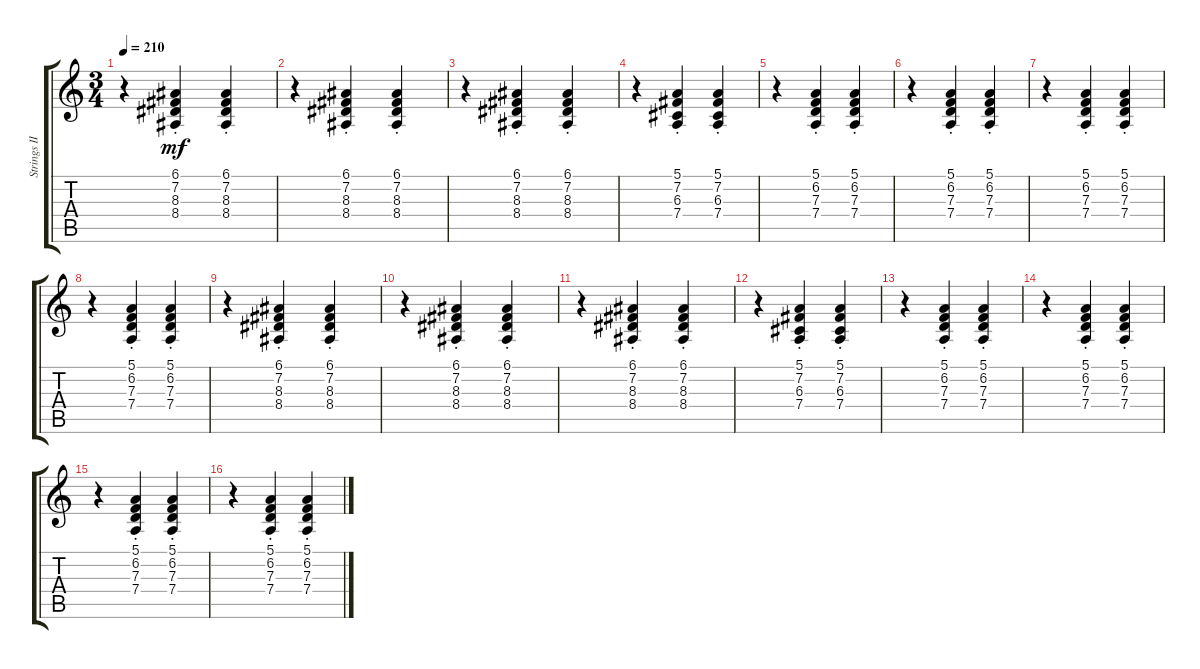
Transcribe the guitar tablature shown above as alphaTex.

\track ("Strings II" "Strings II") {instrument stringensemble1}
\staff {score tabs}
\tuning (E4 B3 G3 D3 A2 E2) {hide}
\ts (3 4)
\tempo 210
\clef g2
\ks c
r.4{dy mf} (6.1{st} 7.2{st} 8.3{st} 8.4{st}).4 (6.1{st} 7.2{st} 8.3{st} 8.4{st}).4 |
r.4 (6.1{st} 7.2{st} 8.3{st} 8.4{st}).4 (6.1{st} 7.2{st} 8.3{st} 8.4{st}).4 |
r.4 (6.1{st} 7.2{st} 8.3{st} 8.4{st}).4 (6.1{st} 7.2{st} 8.3{st} 8.4{st}).4 |
r.4 (5.1{st} 7.2{st} 6.3{st} 7.4{st}).4 (5.1{st} 7.2{st} 6.3{st} 7.4{st}).4 |
r.4 (5.1{st} 6.2{st} 7.3{st} 7.4{st}).4 (5.1{st} 6.2{st} 7.3{st} 7.4{st}).4 |
r.4 (5.1{st} 6.2{st} 7.3{st} 7.4{st}).4 (5.1{st} 6.2{st} 7.3{st} 7.4{st}).4 |
r.4 (5.1{st} 6.2{st} 7.3{st} 7.4{st}).4 (5.1{st} 6.2{st} 7.3{st} 7.4{st}).4 |
r.4 (5.1{st} 6.2{st} 7.3{st} 7.4{st}).4 (5.1{st} 6.2{st} 7.3{st} 7.4{st}).4 |
r.4 (6.1{st} 7.2{st} 8.3{st} 8.4{st}).4 (6.1{st} 7.2{st} 8.3{st} 8.4{st}).4 |
r.4 (6.1{st} 7.2{st} 8.3{st} 8.4{st}).4 (6.1{st} 7.2{st} 8.3{st} 8.4{st}).4 |
r.4 (6.1{st} 7.2{st} 8.3{st} 8.4{st}).4 (6.1{st} 7.2{st} 8.3{st} 8.4{st}).4 |
r.4 (5.1{st} 7.2{st} 6.3{st} 7.4{st}).4 (5.1{st} 7.2{st} 6.3{st} 7.4{st}).4 |
r.4 (5.1{st} 6.2{st} 7.3{st} 7.4{st}).4 (5.1{st} 6.2{st} 7.3{st} 7.4{st}).4 |
r.4 (5.1{st} 6.2{st} 7.3{st} 7.4{st}).4 (5.1{st} 6.2{st} 7.3{st} 7.4{st}).4 |
r.4 (5.1{st} 6.2{st} 7.3{st} 7.4{st}).4 (5.1{st} 6.2{st} 7.3{st} 7.4{st}).4 |
r.4 (5.1{st} 6.2{st} 7.3{st} 7.4{st}).4 (5.1{st} 6.2{st} 7.3{st} 7.4{st}).4
